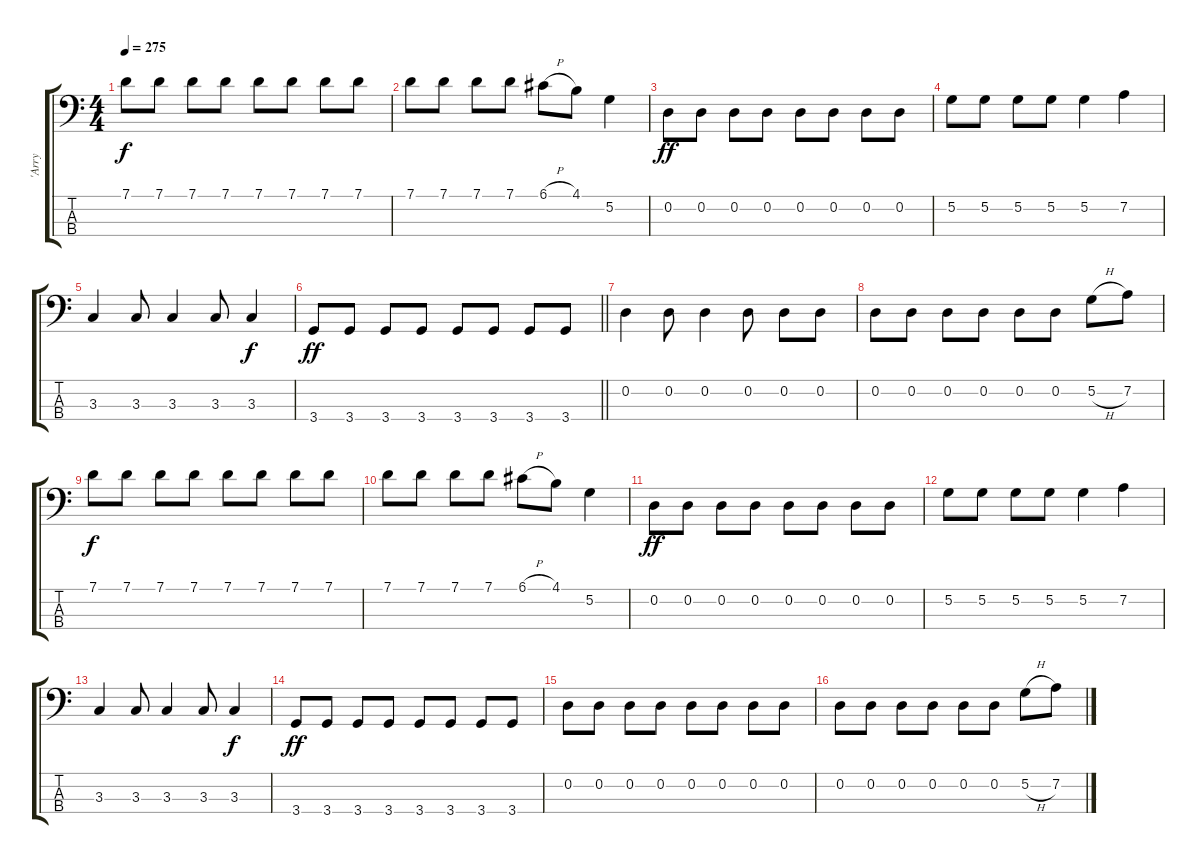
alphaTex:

\track ("'Arry" "'Arry") {instrument electricbassfinger}
\staff {score tabs}
\tuning (G2 D2 A1 E1) {hide}
\ts (4 4)
\tempo 275
\clef f4
\ks c
7.1.8{dy f} 7.1.8 7.1.8 7.1.8 7.1.8 7.1.8 7.1.8 7.1.8 |
7.1.8 7.1.8 7.1.8 7.1.8 6.1{h}.8 4.1.8 5.2.4 |
0.2.8{dy ff} 0.2.8 0.2.8 0.2.8 0.2.8 0.2.8 0.2.8 0.2.8 |
5.2.8 5.2.8 5.2.8 5.2.8 5.2.4 7.2.4 |
3.3.4 3.3.8 3.3.4 3.3.8 3.3.4{dy f} |
\barLineRight lightlight
3.4.8{dy ff} 3.4.8 3.4.8 3.4.8 3.4.8 3.4.8 3.4.8 3.4.8 |
0.2.4 0.2.8 0.2.4 0.2.8 0.2.8 0.2.8 |
0.2.8 0.2.8 0.2.8 0.2.8 0.2.8 0.2.8 5.2{h}.8 7.2.8 |
7.1.8{dy f} 7.1.8 7.1.8 7.1.8 7.1.8 7.1.8 7.1.8 7.1.8 |
7.1.8 7.1.8 7.1.8 7.1.8 6.1{h}.8 4.1.8 5.2.4 |
0.2.8{dy ff} 0.2.8 0.2.8 0.2.8 0.2.8 0.2.8 0.2.8 0.2.8 |
5.2.8 5.2.8 5.2.8 5.2.8 5.2.4 7.2.4 |
3.3.4 3.3.8 3.3.4 3.3.8 3.3.4{dy f} |
3.4.8{dy ff} 3.4.8 3.4.8 3.4.8 3.4.8 3.4.8 3.4.8 3.4.8 |
0.2.8 0.2.8 0.2.8 0.2.8 0.2.8 0.2.8 0.2.8 0.2.8 |
0.2.8 0.2.8 0.2.8 0.2.8 0.2.8 0.2.8 5.2{h}.8 7.2.8
